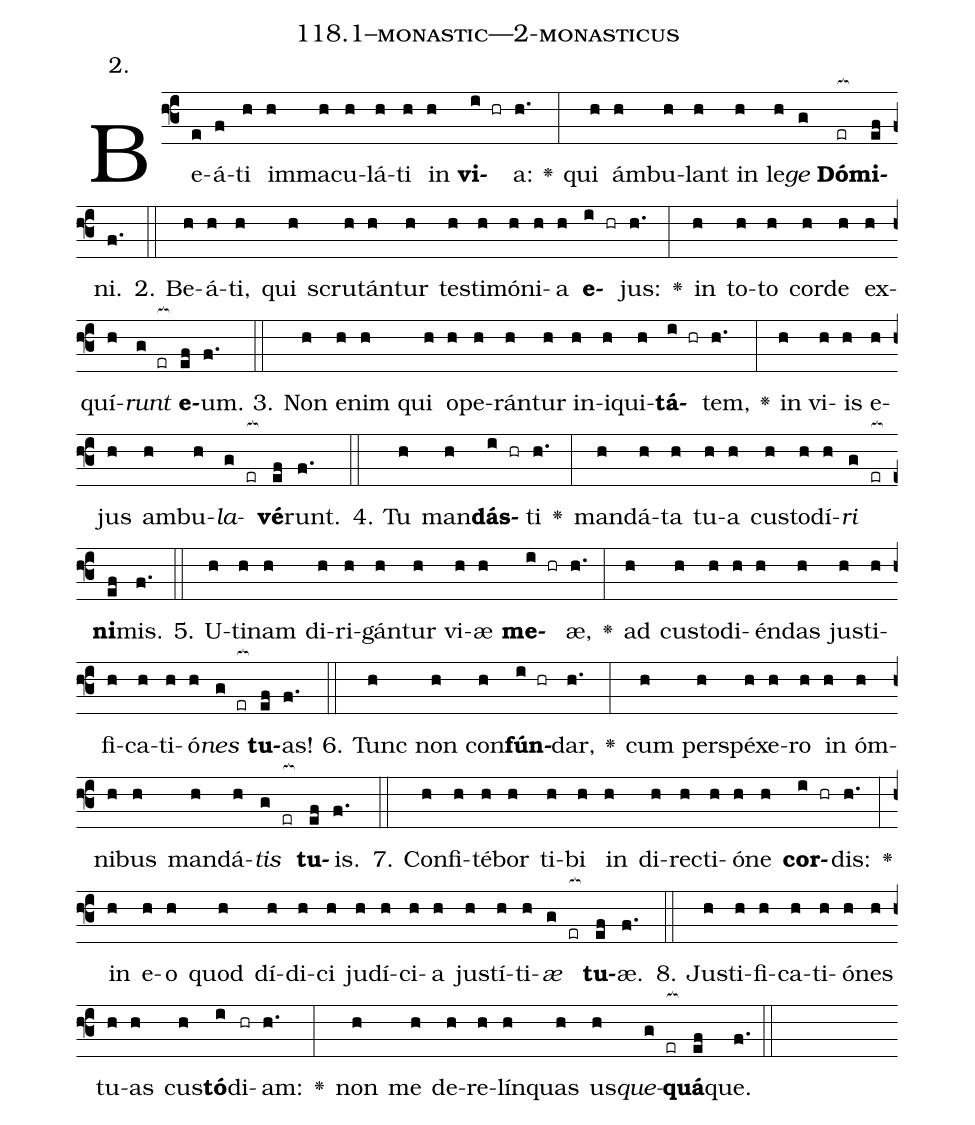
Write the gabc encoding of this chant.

name: 118.1--monastic---2-monasticus;
annotation: 2.;
%%
(f3)Be(e)á(f)ti(h) im(h)ma(h)cu(h)lá(h)ti(h) in(h) <b>vi</b>(i hr)a:(h.) <v>\greheightstar</v>(:) qui(h) ám(h)bu(h)lant(h) in(h) le(h)<i>ge</i>(g) <b>Dó</b>(er[ocb:1{])<b>mi</b>(ef[ocb:0}])ni.(f.) (::)
2. Be(h)á(h)ti,(h) qui(h) scru(h)tán(h)tur(h) tes(h)ti(h)mó(h)ni(h)a(h) <b>e</b>(i hr)jus:(h.) <v>\greheightstar</v>(:) in(h) to(h)to(h) cor(h)de(h) ex(h)quí(h)<i>runt</i>(g er[ocb:1{]) <b>e</b>(ef[ocb:0}])um.(f.) (::)
3. Non(h) e(h)nim(h) qui(h) o(h)pe(h)rán(h)tur(h) in(h)i(h)qui(h)<b>tá</b>(i hr)tem,(h.) <v>\greheightstar</v>(:) in(h) vi(h)is(h) e(h)jus(h) am(h)bu(h)<i>la</i>(g er[ocb:1{])<b>vé</b>(ef[ocb:0}])runt.(f.) (::)
4. Tu(h) man(h)<b>dás</b>(i hr)ti(h.) <v>\greheightstar</v>(:) man(h)dá(h)ta(h) tu(h)a(h) cus(h)to(h)dí(h)<i>ri</i>(g er[ocb:1{]) <b>ni</b>(ef[ocb:0}])mis.(f.) (::)
5. U(h)ti(h)nam(h) di(h)ri(h)gán(h)tur(h) vi(h)æ(h) <b>me</b>(i hr)æ,(h.) <v>\greheightstar</v>(:) ad(h) cus(h)to(h)di(h)én(h)das(h) jus(h)ti(h)fi(h)ca(h)ti(h)ó(h)<i>nes</i>(g er[ocb:1{]) <b>tu</b>(ef[ocb:0}])as!(f.) (::)
6. Tunc(h) non(h) con(h)<b>fún</b>(i hr)dar,(h.) <v>\greheightstar</v>(:) cum(h) per(h)spé(h)xe(h)ro(h) in(h) óm(h)ni(h)bus(h) man(h)dá(h)<i>tis</i>(g er[ocb:1{]) <b>tu</b>(ef[ocb:0}])is.(f.) (::)
7. Con(h)fi(h)té(h)bor(h) ti(h)bi(h) in(h) di(h)rec(h)ti(h)ó(h)ne(h) <b>cor</b>(i hr)dis:(h.) <v>\greheightstar</v>(:) in(h) e(h)o(h) quod(h) dí(h)di(h)ci(h) ju(h)dí(h)ci(h)a(h) jus(h)tí(h)ti(h)<i>æ</i>(g er[ocb:1{]) <b>tu</b>(ef[ocb:0}])æ.(f.) (::)
8. Jus(h)ti(h)fi(h)ca(h)ti(h)ó(h)nes(h) tu(h)as(h) cus(h)<b>tó</b>(i)di(hr)am:(h.) <v>\greheightstar</v>(:) non(h) me(h) de(h)re(h)lín(h)quas(h) us(h)<i>que</i>(g er[ocb:1{])<b>quá</b>(ef[ocb:0}])que.(f.) (::)
